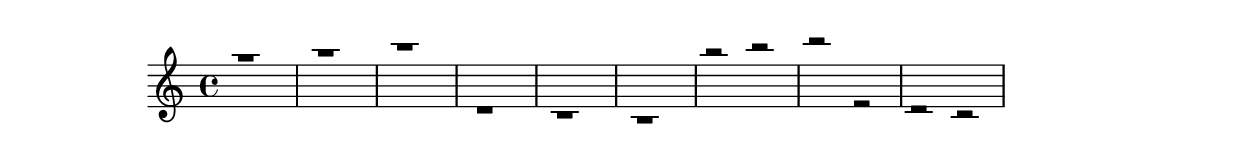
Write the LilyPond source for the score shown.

\version "2.1.36"
\header {
texidoc = "Whole and half rests moving outside the staff should get
ledger lines."
}


\score {
\notes  {
   \override Rest  #'staff-position = #4
  r1 \override Rest  #'staff-position = #5
  r1 \override Rest  #'staff-position = #6
  
  r1 \override Rest  #'staff-position = #-6
  r1 \override Rest  #'staff-position = #-7
  r1 \override Rest  #'staff-position = #-8
  r1

   \override Rest  #'staff-position = #6
  r2 \override Rest  #'staff-position = #7
  r2 \override Rest  #'staff-position = #8
  
  r2 \override Rest  #'staff-position = #-4
  r2 \override Rest  #'staff-position = #-5
  r2 \override Rest  #'staff-position = #-6
  r2

  

  
}}

